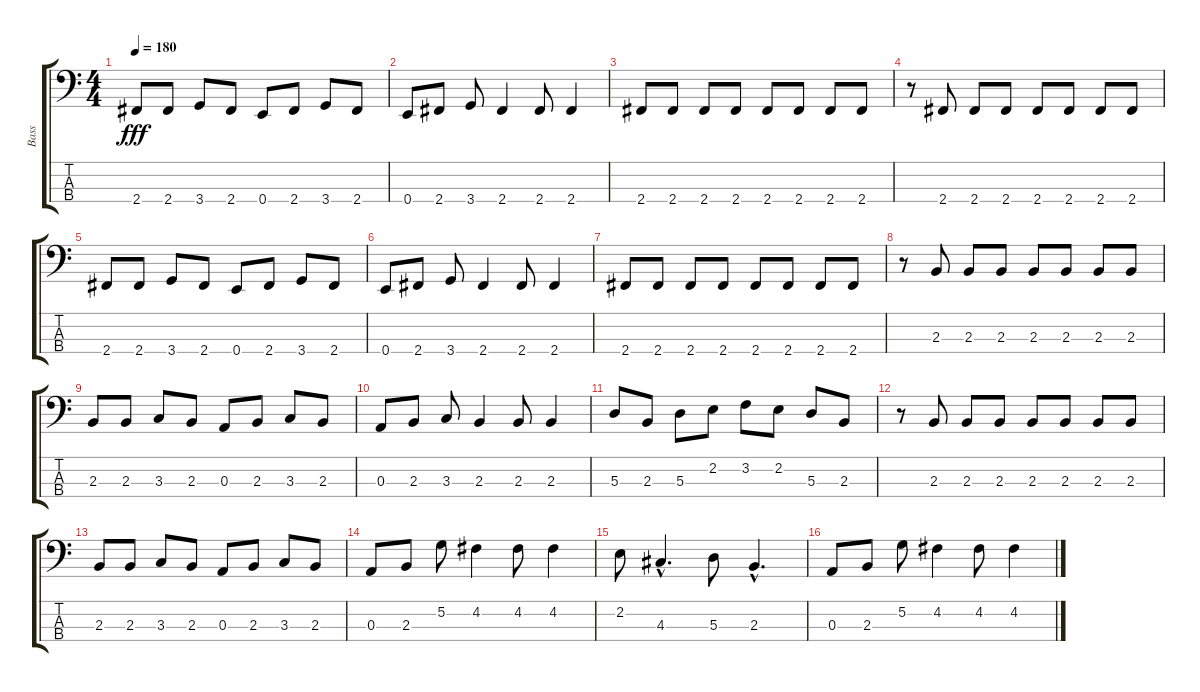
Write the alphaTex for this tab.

\track ("Bass" "Bass") {instrument electricbassfinger}
\staff {score tabs}
\tuning (G2 D2 A1 E1) {hide}
\ts (4 4)
\tempo 180
\clef f4
\ks c
2.4.8{dy fff} 2.4.8 3.4.8 2.4.8 0.4.8 2.4.8 3.4.8 2.4.8 |
0.4.8 2.4.8 3.4.8 2.4.4 2.4.8 2.4.4 |
2.4.8 2.4.8 2.4.8 2.4.8 2.4.8 2.4.8 2.4.8 2.4.8 |
r.8 2.4.8 2.4.8 2.4.8 2.4.8 2.4.8 2.4.8 2.4.8 |
2.4.8 2.4.8 3.4.8 2.4.8 0.4.8 2.4.8 3.4.8 2.4.8 |
0.4.8 2.4.8 3.4.8 2.4.4 2.4.8 2.4.4 |
2.4.8 2.4.8 2.4.8 2.4.8 2.4.8 2.4.8 2.4.8 2.4.8 |
r.8 2.3.8 2.3.8 2.3.8 2.3.8 2.3.8 2.3.8 2.3.8 |
2.3.8 2.3.8 3.3.8 2.3.8 0.3.8 2.3.8 3.3.8 2.3.8 |
0.3.8 2.3.8 3.3.8 2.3.4 2.3.8 2.3.4 |
5.3.8 2.3.8 5.3.8 2.2.8 3.2.8 2.2.8 5.3.8 2.3.8 |
r.8 2.3.8 2.3.8 2.3.8 2.3.8 2.3.8 2.3.8 2.3.8 |
2.3.8 2.3.8 3.3.8 2.3.8 0.3.8 2.3.8 3.3.8 2.3.8 |
0.3.8 2.3.8 5.2.8 4.2.4 4.2.8 4.2.4 |
2.2.8 4.3{hac}.4{d} 5.3.8 2.3{hac}.4{d} |
0.3.8 2.3.8 5.2.8 4.2.4 4.2.8 4.2.4
